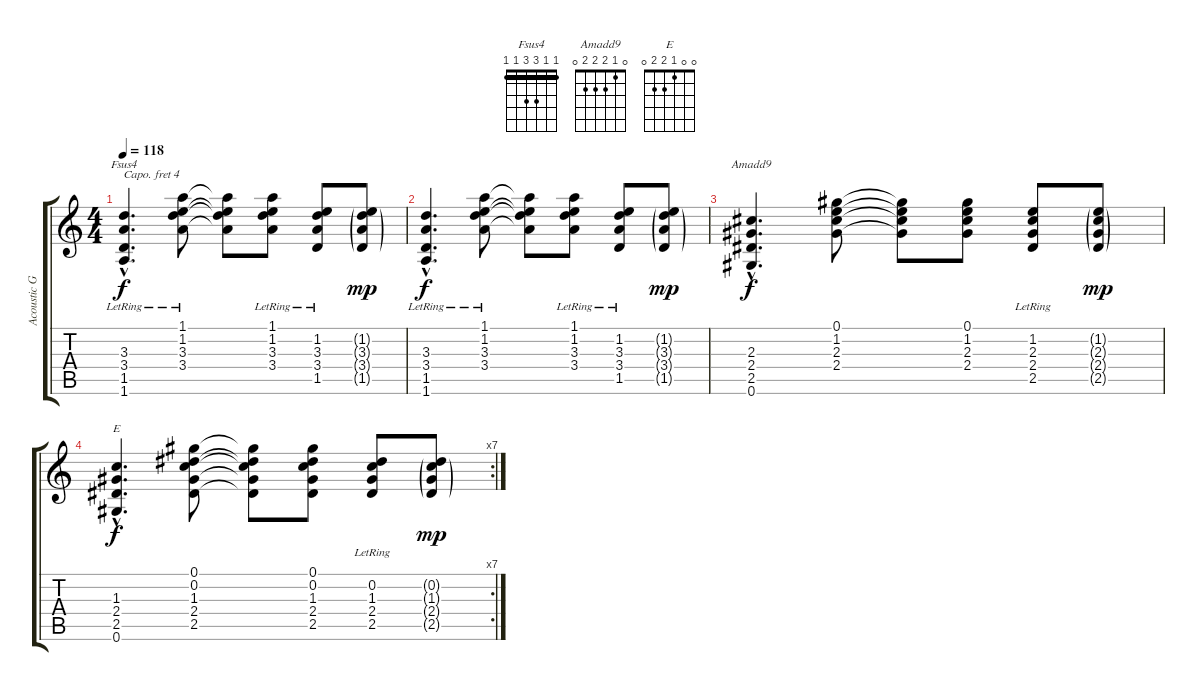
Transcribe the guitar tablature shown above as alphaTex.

\track ("Acoustic Guitar" "Acoustic G") {instrument acousticguitarsteel}
\staff {score tabs}
\capo 4
\tuning (E4 B3 G3 D3 A2 E2) {hide}
\chord ("Fsus4" 1 1 3 3 1 1) {barre 1}
\chord ("Amadd9" 0 1 2 2 2 0)
\chord ("E" 0 0 1 2 2 0)
\ts (4 4)
\tempo 118
\clef g2
\ks c
(3.3{hac lr} 3.4{hac lr} 1.5{hac lr} 1.6{hac lr}).4{d ch "Fsus4" dy f} (1.1{lr} 1.2{lr} 3.3{lr} 3.4{lr}).8 (1.1{t} 1.2{t} 3.3{t} 3.4{t}).8 (1.1{lr} 1.2{lr} 3.3{lr} 3.4{lr}).8 (1.2{lr} 3.3{lr} 3.4{lr} 1.5{lr}).8 (1.2{g} 3.3{g} 3.4{g} 1.5{g}).8{dy mp} |
(3.3{hac lr} 3.4{hac lr} 1.5{hac lr} 1.6{hac lr}).4{d dy f} (1.1{lr} 1.2{lr} 3.3{lr} 3.4{lr}).8 (1.1{t} 1.2{t} 3.3{t} 3.4{t}).8 (1.1{lr} 1.2{lr} 3.3{lr} 3.4{lr}).8 (1.2{lr} 3.3{lr} 3.4{lr} 1.5{lr}).8 (1.2{g} 3.3{g} 3.4{g} 1.5{g}).8{dy mp} |
(2.3{hac} 2.4{hac} 2.5{hac} 0.6{hac}).4{d ch "Amadd9" dy f} (0.1 1.2 2.3 2.4).8 (0.1{t} 1.2{t} 2.3{t} 2.4{t}).8 (0.1 1.2 2.3 2.4).8 (1.2{lr} 2.3{lr} 2.4{lr} 2.5{lr}).8 (1.2{g} 2.3{g} 2.4{g} 2.5{g}).8{dy mp} |
\rc 7
(1.3{hac} 2.4{hac} 2.5{hac} 0.6{hac}).4{d ch "E" dy f} (0.1 0.2 1.3 2.4 2.5).8 (0.1{t} 0.2{t} 1.3{t} 2.4{t} 2.5{t}).8 (0.1 0.2 1.3 2.4 2.5).8 (0.2{lr} 1.3{lr} 2.4{lr} 2.5{lr}).8 (0.2{g} 1.3{g} 2.4{g} 2.5{g}).8{dy mp}
